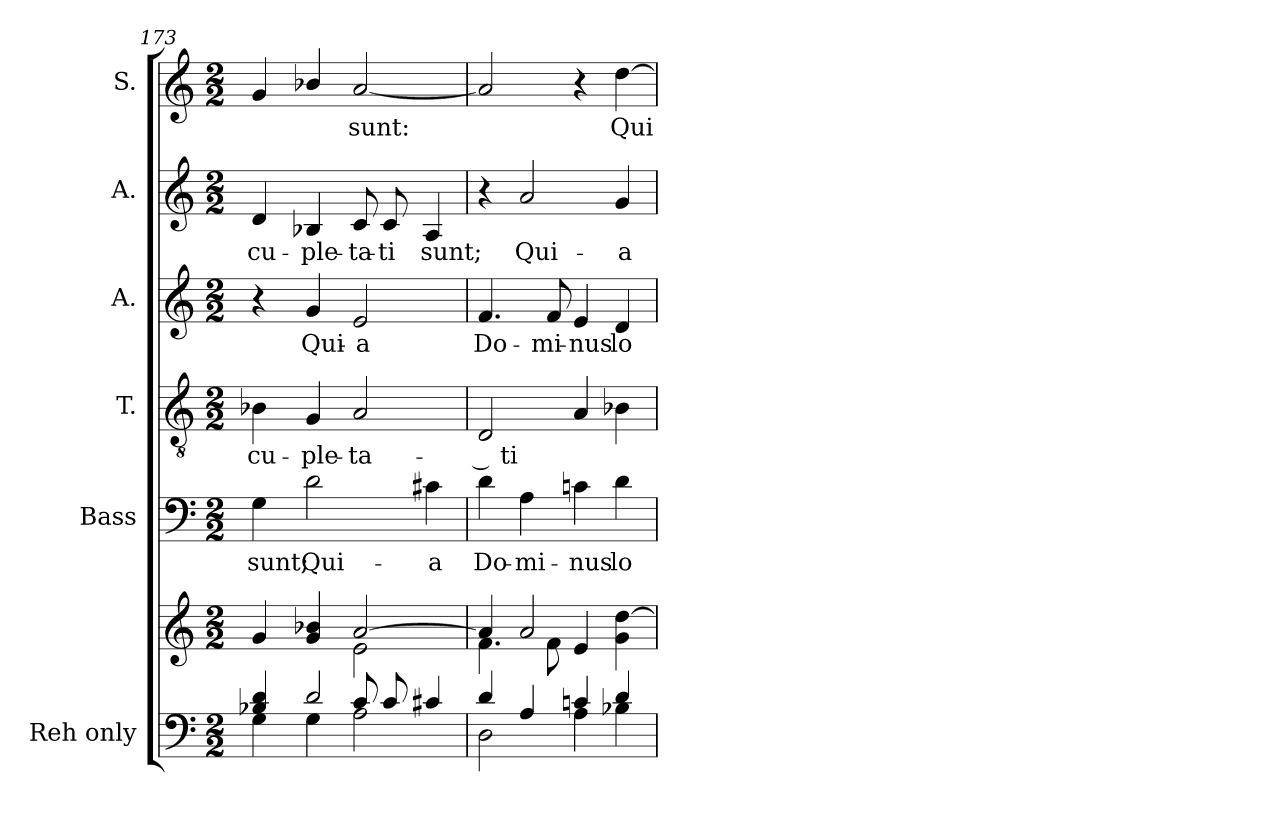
**kern	**kern	**kern	**text	**kern	**text	**kern	**text	**kern	**text	**kern	**text
*part6	*part6	*part5	*part5	*part4	*part4	*part3	*part3	*part2	*part2	*part1	*part1
*staff7	*staff6	*staff5	*staff5	*staff4	*staff4	*staff3	*staff3	*staff2	*staff2	*staff1	*staff1
*I"Reh only	*	*I"Bass	*	*I"T.	*	*I"A.	*	*I"A.	*	*I"S.	*
*	*	*I'B.	*	*	*	*	*	*	*	*	*
*clefF4	*clefG2	*clefF4	*	*clefGv2	*	*clefG2	*	*clefG2	*	*clefG2	*
*	*	*	*	*	*	*ITrd7c12	*	*ITrd7c12	*	*	*
*k[]	*k[]	*k[]	*	*k[]	*	*k[]	*	*k[]	*	*k[]	*
*C:	*C:	*C:	*	*C:	*	*C:	*	*C:	*	*C:	*
*M2/2	*M2/2	*M2/2	*	*M2/2	*	*M2/2	*	*M2/2	*	*M2/2	*
=173	=173	=173	=173	=173	=173	=173	=173	=173	=173	=173	=173
*^	*^	*	*	*	*	*	*	*	*	*	*
*	*^	*	*	*	*	*	*	*	*	*	*	*	*
!	!	!	!	!	!	!LO:LY:b	!	!LO:LY:b	!	!	!	!LO:LY:b	!	!
4G\	4B-X/ 4d/	2ryy	4g/	2ryy	4G\	sunt;	4B-X\	-cu-	4r	.	4D/	-cu-	4g/	.
!	!	!	!	!	!	!LO:LY:b	!	!LO:LY:b	!	!LO:LY:b	!	!LO:LY:b	!	!
2d/	4G\	.	4g/ 4b-X/	.	2d\	Qui-	4G/	-ple-	4G/	Qui-	4BB-X/	-ple-	4b-X/	.
!	!	!	!	!	!	!	!	!LO:LY:b	!	!LO:LY:b	!	!LO:LY:b	!	!LO:LY:b
.	2A\	8c/	[>2a/	2e\	.	.	2A/	-ta-	2E/	-a	8C/	-ta-	[<2a/	sunt:
!	!	!	!	!	!	!	!	!	!	!	!	!LO:LY:b	!	!
.	.	8c/	.	.	.	.	.	.	.	.	8C/	-ti	.	.
!	!	!	!	!	!	!LO:LY:b	!	!	!	!	!	!LO:LY:b	!	!
4c#X/	.	4ryy	.	.	4c#X\	-a	.	.	.	.	4AA/	sunt;	.	.
!!LO:PB:g=z
=174	=174	=174	=174	=174	=174	=174	=174	=174	=174	=174	=174	=174	=174	=174
!	!	!	!	!	!	!LO:LY:b	!	!LO:LY:b	!	!LO:LY:b	!	!	!	!
*	*v	*v	*	*	*	*	*	*	*	*	*	*	*	*
4d/	2D\	4a/]	4.f\	4d\	Do-	2D/	-­ ti	4.F/	Do-	4r	.	2a/]	.
!	!	!	!	!	!LO:LY:b	!	!	!	!	!	!LO:LY:b	!	!
4A/	.	2a/	.	4A\	-mi-	.	.	.	.	2A/	Qui-	.	.
!	!	!	!	!	!	!	!	!	!LO:LY:b	!	!	!	!
.	.	.	8f\	.	.	.	.	8F/	-mi-	.	.	.	.
!	!	!	!	!	!LO:LY:b	!	!	!	!LO:LY:b	!	!	!	!
4cn/	4A\	.	4e/	4cn\	-nus	4A/	.	4E/	-nus	.	.	4r	.
!	!	!	!	!	!LO:LY:b	!	!	!	!LO:LY:b	!	!LO:LY:b	!	!LO:LY:b
4d/	4B-X\	4g\ [>4dd\	4ryy	4d\	lo-	4B-X\	.	4D/	lo-	4G/	-a	[>4dd\	Qui-
*v	*v	*	*	*	*	*	*	*	*	*	*	*	*
*	*v	*v	*	*	*	*	*	*	*	*	*	*
=	=	=	=	=	=	=	=	=	=	=	=
*-	*-	*-	*-	*-	*-	*-	*-	*-	*-	*-	*-
